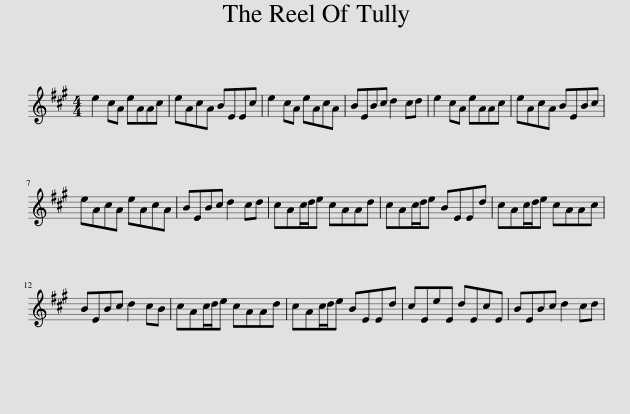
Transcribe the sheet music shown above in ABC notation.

X:1
L:1/8
M:4/4
I:linebreak $
K:A
V:1 treble
V:1
 e2 cA eAAc | eAcA BEEc | e2 cA eAcA | BEBc d2 cd | e2 cA eAAc | %5
 eAcA BEBc |$ eAcA eAcA | BEBc d2 cd | cAc/d/e cAAd | cAc/d/e BEEd | %10
 cAc/d/e cAAc |$ BEBc d2 cB | cAc/d/e cAAd | cAc/d/e BEEd | cEeE dEcE | %15
 BEBc d2 cd | %16
